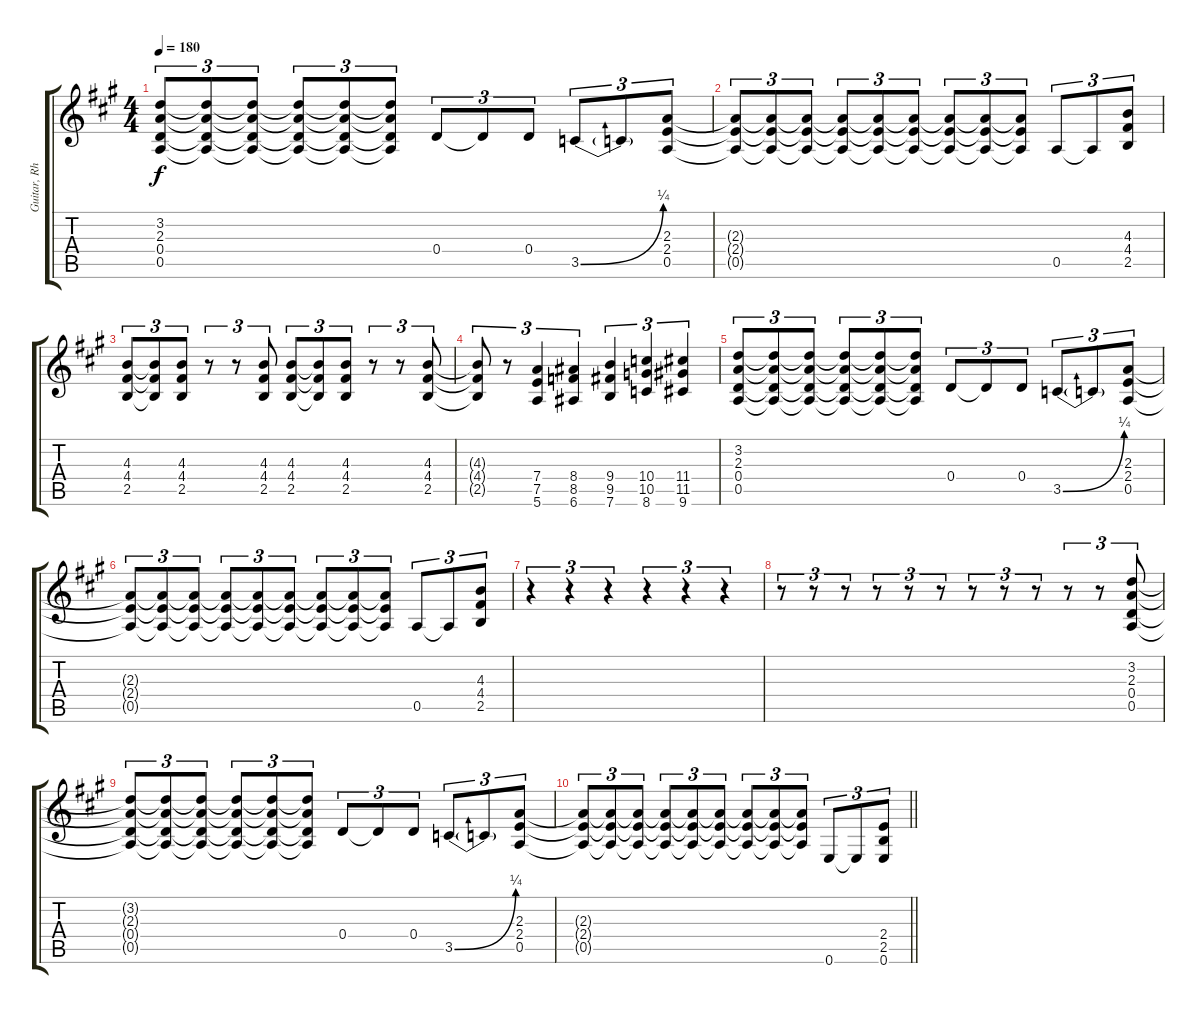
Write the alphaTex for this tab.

\track ("Guitar, Rhythm" "Guitar, Rh") {instrument overdrivenguitar}
\staff {score tabs}
\tuning (E4 B3 G3 D3 A2 E2) {hide}
\ts (4 4)
\tempo 180
\clef g2
\ks a
(3.2{t} 2.3{t} 0.4{t} 0.5{t}).8{tu (3 2) dy f} (3.2{t} 2.3{t} 0.4{t} 0.5{t}).8{tu (3 2)} (3.2{t} 2.3{t} 0.4{t} 0.5{t}).8{tu (3 2)} (3.2{t} 2.3{t} 0.4{t} 0.5{t}).8{tu (3 2)} (3.2{t} 2.3{t} 0.4{t} 0.5{t}).8{tu (3 2)} (3.2{t} 2.3{t} 0.4{t} 0.5{t}).8{tu (3 2)} 0.4.8{tu (3 2)} 0.4{t}.8{tu (3 2)} 0.4.8{tu (3 2)} 3.5{be (bend 0 0 60 1)}.8{tu (3 2)} 3.5{t}.8{tu (3 2)} (2.3 2.4 0.5).8{tu (3 2)} |
(2.3{t} 2.4{t} 0.5{t}).8{tu (3 2)} (2.3{t} 2.4{t} 0.5{t}).8{tu (3 2)} (2.3{t} 2.4{t} 0.5{t}).8{tu (3 2)} (2.3{t} 2.4{t} 0.5{t}).8{tu (3 2)} (2.3{t} 2.4{t} 0.5{t}).8{tu (3 2)} (2.3{t} 2.4{t} 0.5{t}).8{tu (3 2)} (2.3{t} 2.4{t} 0.5{t}).8{tu (3 2)} (2.3{t} 2.4{t} 0.5{t}).8{tu (3 2)} (2.3{t} 2.4{t} 0.5{t}).8{tu (3 2)} 0.5.8{tu (3 2)} 0.5{t}.8{tu (3 2)} (4.3 4.4 2.5).8{tu (3 2)} |
(4.3 4.4 2.5).8{tu (3 2)} (4.3{t} 4.4{t} 2.5{t}).8{tu (3 2)} (4.3 4.4 2.5).8{tu (3 2)} r.8{tu (3 2)} r.8{tu (3 2)} (4.3 4.4 2.5).8{tu (3 2)} (4.3 4.4 2.5).8{tu (3 2)} (4.3{t} 4.4{t} 2.5{t}).8{tu (3 2)} (4.3 4.4 2.5).8{tu (3 2)} r.8{tu (3 2)} r.8{tu (3 2)} (4.3 4.4 2.5).8{tu (3 2)} |
(4.3{t} 4.4{t} 2.5{t}).8{tu (3 2)} r.8{tu (3 2)} (7.4 7.5 5.6).4{tu (3 2)} (8.4 8.5 6.6).4{tu (3 2)} (9.4 9.5 7.6).4{tu (3 2)} (10.4 10.5 8.6).4{tu (3 2)} (11.4 11.5 9.6).4{tu (3 2)} |
(3.2 2.3 0.4 0.5).8{tu (3 2)} (3.2{t} 2.3{t} 0.4{t} 0.5{t}).8{tu (3 2)} (3.2{t} 2.3{t} 0.4{t} 0.5{t}).8{tu (3 2)} (3.2{t} 2.3{t} 0.4{t} 0.5{t}).8{tu (3 2)} (3.2{t} 2.3{t} 0.4{t} 0.5{t}).8{tu (3 2)} (3.2{t} 2.3{t} 0.4{t} 0.5{t}).8{tu (3 2)} 0.4.8{tu (3 2)} 0.4{t}.8{tu (3 2)} 0.4.8{tu (3 2)} 3.5{be (bend 0 0 60 1)}.8{tu (3 2)} 3.5{t}.8{tu (3 2)} (2.3 2.4 0.5).8{tu (3 2)} |
(2.3{t} 2.4{t} 0.5{t}).8{tu (3 2)} (2.3{t} 2.4{t} 0.5{t}).8{tu (3 2)} (2.3{t} 2.4{t} 0.5{t}).8{tu (3 2)} (2.3{t} 2.4{t} 0.5{t}).8{tu (3 2)} (2.3{t} 2.4{t} 0.5{t}).8{tu (3 2)} (2.3{t} 2.4{t} 0.5{t}).8{tu (3 2)} (2.3{t} 2.4{t} 0.5{t}).8{tu (3 2)} (2.3{t} 2.4{t} 0.5{t}).8{tu (3 2)} (2.3{t} 2.4{t} 0.5{t}).8{tu (3 2)} 0.5.8{tu (3 2)} 0.5{t}.8{tu (3 2)} (4.3 4.4 2.5).8{tu (3 2)} |
r.4{tu (3 2)} r.4{tu (3 2)} r.4{tu (3 2)} r.4{tu (3 2)} r.4{tu (3 2)} r.4{tu (3 2)} |
r.8{tu (3 2)} r.8{tu (3 2)} r.8{tu (3 2)} r.8{tu (3 2)} r.8{tu (3 2)} r.8{tu (3 2)} r.8{tu (3 2)} r.8{tu (3 2)} r.8{tu (3 2)} r.8{tu (3 2)} r.8{tu (3 2)} (3.2 2.3 0.4 0.5).8{tu (3 2)} |
(3.2{t} 2.3{t} 0.4{t} 0.5{t}).8{tu (3 2)} (3.2{t} 2.3{t} 0.4{t} 0.5{t}).8{tu (3 2)} (3.2{t} 2.3{t} 0.4{t} 0.5{t}).8{tu (3 2)} (3.2{t} 2.3{t} 0.4{t} 0.5{t}).8{tu (3 2)} (3.2{t} 2.3{t} 0.4{t} 0.5{t}).8{tu (3 2)} (3.2{t} 2.3{t} 0.4{t} 0.5{t}).8{tu (3 2)} 0.4.8{tu (3 2)} 0.4{t}.8{tu (3 2)} 0.4.8{tu (3 2)} 3.5{be (bend 0 0 60 1)}.8{tu (3 2)} 3.5{t}.8{tu (3 2)} (2.3 2.4 0.5).8{tu (3 2)} |
\barLineRight lightlight
(2.3{t} 2.4{t} 0.5{t}).8{tu (3 2)} (2.3{t} 2.4{t} 0.5{t}).8{tu (3 2)} (2.3{t} 2.4{t} 0.5{t}).8{tu (3 2)} (2.3{t} 2.4{t} 0.5{t}).8{tu (3 2)} (2.3{t} 2.4{t} 0.5{t}).8{tu (3 2)} (2.3{t} 2.4{t} 0.5{t}).8{tu (3 2)} (2.3{t} 2.4{t} 0.5{t}).8{tu (3 2)} (2.3{t} 2.4{t} 0.5{t}).8{tu (3 2)} (2.3{t} 2.4{t} 0.5{t}).8{tu (3 2)} 0.6.8{tu (3 2)} 0.6{t}.8{tu (3 2)} (2.4 2.5 0.6).8{tu (3 2)}
